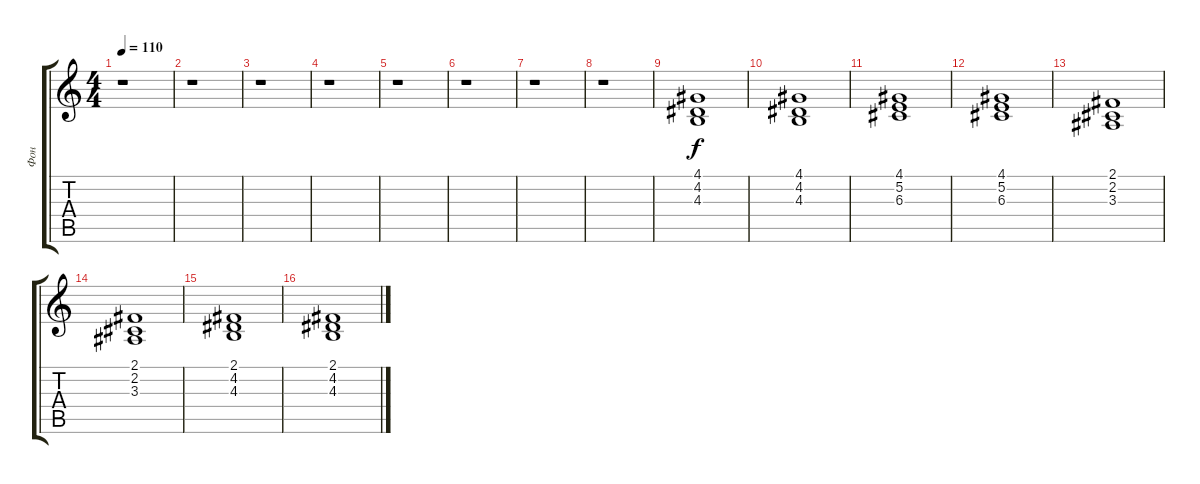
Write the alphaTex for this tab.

\track ("Фон" "Фон") {instrument stringensemble1}
\staff {score tabs}
\tuning (E4 B3 G3 D3 A2 E2) {hide}
\ts (4 4)
\tempo 110
\clef g2
\ks c
r.1{dy f} |
r.1 |
r.1 |
r.1 |
r.1 |
r.1 |
r.1 |
r.1 |
(4.1 4.2 4.3).1 |
(4.1 4.2 4.3).1 |
(4.1 5.2 6.3).1 |
(4.1 5.2 6.3).1 |
(2.1 2.2 3.3).1 |
(2.1 2.2 3.3).1 |
(2.1 4.2 4.3).1 |
(2.1 4.2 4.3).1
